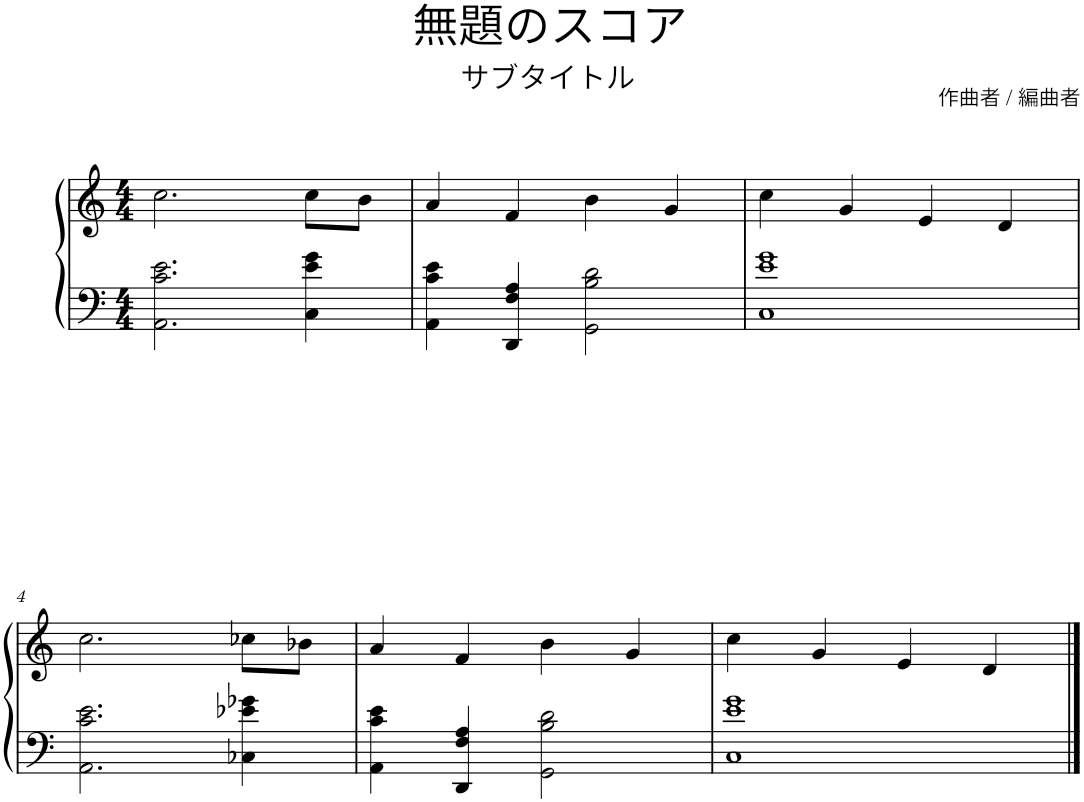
**kern	**kern
*part1	*part1
*staff2	*staff1
*I"Piano	*
*I'Pno.	*
*clefF4	*clefG2
*k[]	*k[]
*M4/4	*M4/4
=1	=1
2.AA\ 2.c\ 2.e\	2.cc\
4C\ 4e\ 4g\	8cc\L
.	8b\J
=2	=2
4AA\ 4c\ 4e\	4a/
4DD/ 4F/ 4A/	4f/
2GG\ 2B\ 2d\	4b\
.	4g/
=3	=3
1C 1e 1g	4cc\
.	4g/
.	4e/
.	4d/
!!LO:LB:g=z
=4	=4
2.AA\ 2.c\ 2.e\	2.cc\
4C-X\ 4e-X\ 4g-X\	8cc-X\L
.	8b-X\J
=5	=5
4AA\ 4c\ 4e\	4a/
4DD/ 4F/ 4A/	4f/
2GG\ 2B\ 2d\	4b\
.	4g/
=6	=6
1C 1e 1g	4cc\
.	4g/
.	4e/
.	4d/
==	==
*-	*-
